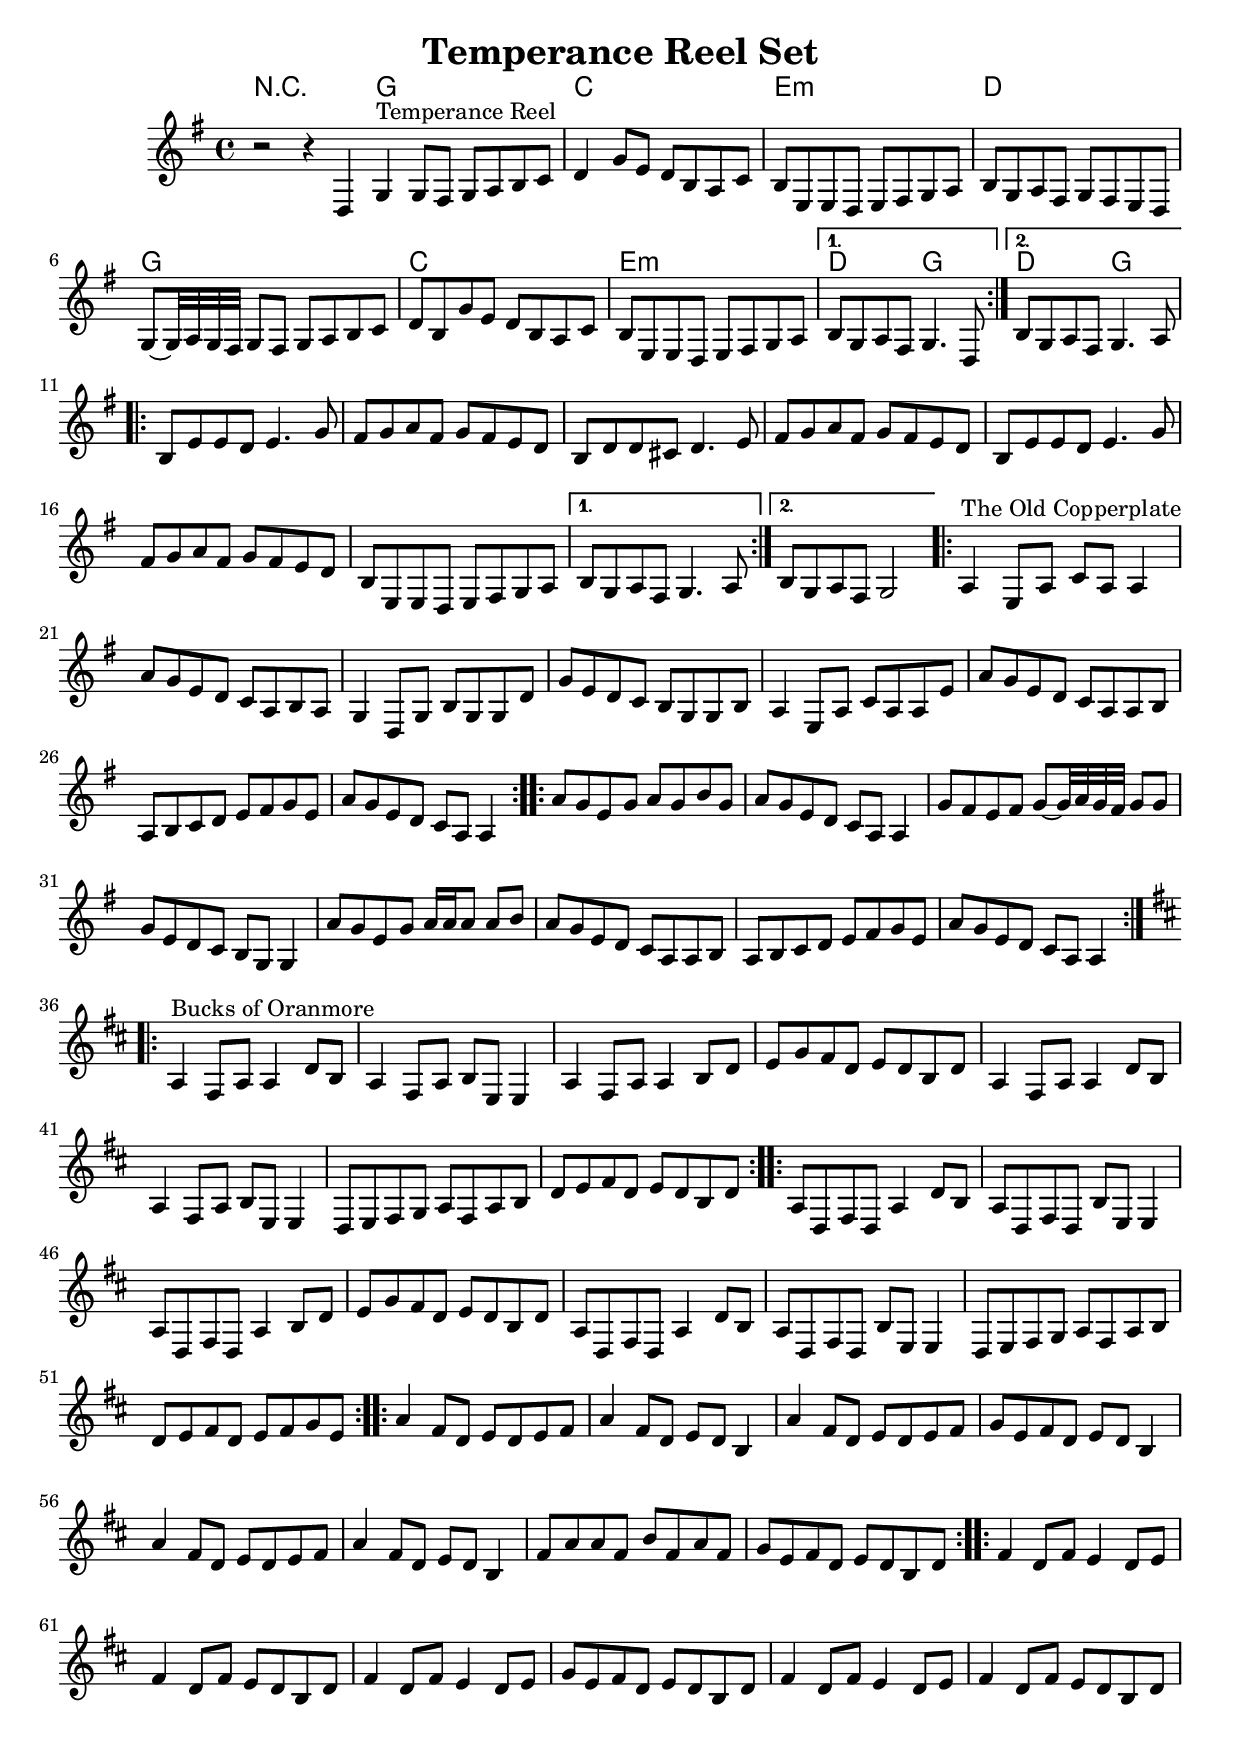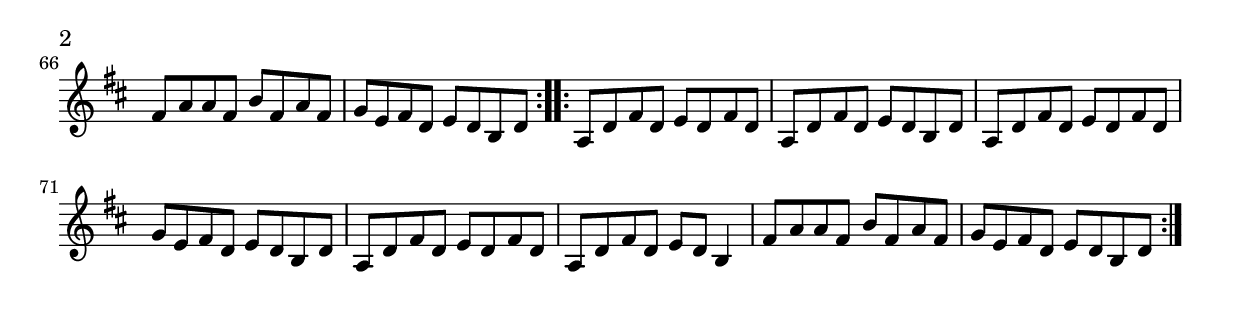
%{
Welcome to LilyPond
===================

Congratulations, LilyPond has been installed successfully.

Now to take it for the first test run.

  1. Save this LilyPond file on your desktop.

  2. Pick it up from the desktop with your mouse pointer, drag and drop
     it onto the LilyPond icon.

  3. LilyPond automatically produces a PDF file from the musical scale
     below.

  4. To print or view the result, click on the newly produced file called

        Welcome_to_LilyPond.PDF


That's it.  For more information, visit http://lilypond.org .
%}

\header{
  title = "Temperance Reel Set"
}

melody = \relative{
  \key g \major \time 4/4
  r2 r4 d4
 \bar "|:"
 \repeat volta 2 { g4 ^"Temperance Reel" g8 fis g a b c    d4 g8 e d b a c    b e, e d e fis g a
 	b g a fis g fis e d    g~ [g32 a g fis ] g8 fis g a b c
	d b g' e d b a c     b e, e d e fis g a  	
     }
  \alternative { { b g a fis g4. d8  } { b' g a fis g4. a8   } }

  \repeat volta 2 
	{ b8 e e d e4. g8     fis g a fis g fis e d     b d d cis d4. e8
	   fis g a fis g fis e d     b e e d e4. g8    fis g a fis g fis e d
	   b e, e d e fis g a 
	  }
   \alternative {{ b g a fis g4. a8 } { b g a fis g2 }}
   
   \repeat volta 2 { a4 ^"The Old Copperplate" e8 a c a a4     a'8 g e d c a b a     g4 d8 g b g g d'
        g e d c b g g b     a4 e8 a c a a e'     a g e d c a a b 
        a b c d e fis g e     a g e d c a a4	}
	
    \repeat volta 2 { a'8 g e g a g b g     a g e d c a a4     
         g'8 fis e fis g~ [g32 a g fis] g8 g     g e d c b g g4 
	 a'8 g e g a16 a a8 a b     a g e d c a a b      a b c d e fis g e 
	 a g e d c a a4}
	 
    \key d \major
    \repeat volta 2 { a4 ^"Bucks of Oranmore" fis8 a a4 d8 b      a4 fis8 a b e, e4 
         a4 fis8 a a4 b8 d     e g fis d e d b d    a4 fis8 a a4 d8 b
	 a4 fis8 a b e, e4     d8 e fis g a fis a b    d e fis d e d b d}
  
    \repeat volta 2 { a d, fis d a'4 d8 b     a d, fis d b' e, e4
         a8 d, fis d a'4 b8 d     e g fis d e d b d     a d, fis d a'4 d8 b
	 a d, fis d b' e, e4     d8 e fis g a fis a b     d e fis d e fis g e }
	 
    \repeat volta 2 { a4 fis8 d e d e fis      a4 fis8 d e d b4   
         a'4 fis8 d e d e fis     g e fis d e d b4     a'4 fis8 d e d e fis
	 a4 fis8 d e d b4     fis'8 a a fis b fis a fis     g e fis d e d b d }
	 
    \repeat volta 2 { fis4 d8 fis e4 d8 e     fis4 d8 fis e d b d 
         fis4 d8 fis e4 d8 e     g e fis d e d b d    fis4 d8 fis e4 d8 e
	 fis4 d8 fis e d b d     fis a a fis b fis a fis     g e fis d e d b d}
	 
    \repeat volta 2 { a d fis d e d fis d     a d fis d e d b d    
         a d fis d e d fis d     g e fis d e d b d    a d fis d e d fis d
	 a d fis d e d b4     fis'8 a a fis b fis a fis      g e fis d e d b d}
 }

harmonies = \chordmode {
  r1
  \repeat volta 2 {g1   c1	e1:min 	d1	g1  c1
	             e1:min }
  \alternative {{ d2 g2 } { d2 g2}}
}

\score {
  <<
  	\context ChordNames {
		\set chordChanges = ##t
		\harmonies
	}
	\context Staff = one \melody
  >>
}	

\version "2.5.25"  % necessary for upgrading to future LilyPond versions.
